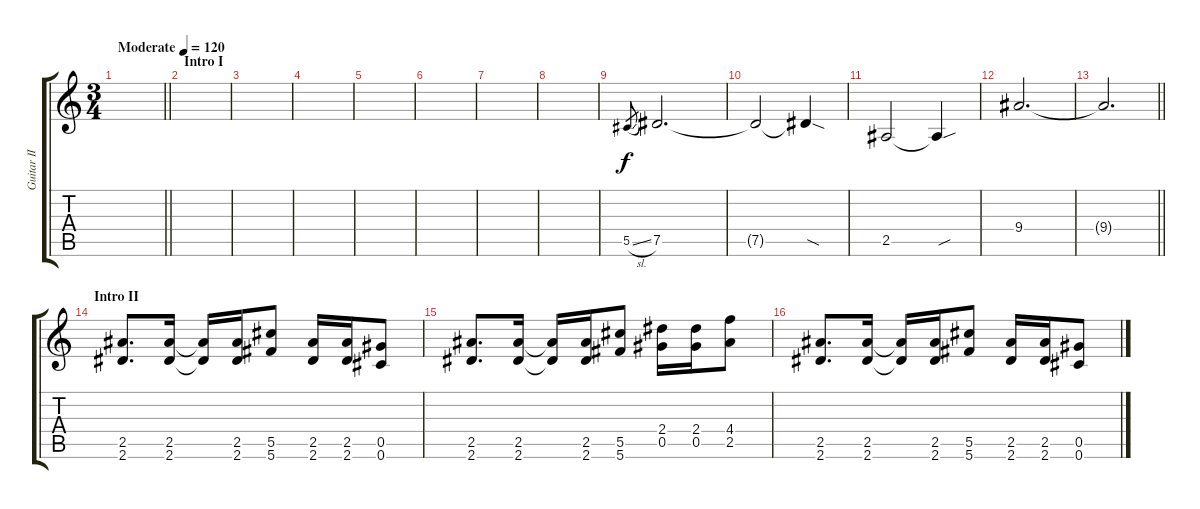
\track ("Guitar II" "Guitar II") {instrument overdrivenguitar}
\staff {score tabs}
\tuning (Eb4 Bb3 Gb3 Db3 Ab2 Db2) {hide}
\ts (3 4)
\tempo (120 "Moderate")
\clef g2
\barLineRight lightlight
\ks c
|
\section ("" "Intro I")
|
|
|
|
|
|
|
5.5{sl}.8{gr} 7.5.2{d} |
7.5{t}.2 7.5{sod t}.4 |
2.5.2 2.5{sou t}.4 |
9.4.2{d} |
\barLineRight lightlight
9.4{t}.2{d} |
\section ("" "Intro II")
(2.5 2.6).8{d ot 8vb instrument overdrivenguitar} (2.5 2.6).16{ot 8vb} (2.5{t} 2.6{t}).16{ot 8vb} (2.5 2.6).16{ot 8vb} (5.5 5.6).8{ot 8vb} (2.5 2.6).16{ot 8vb} (2.5 2.6).16{ot 8vb} (0.5 0.6).8{ot 8vb} |
(2.5 2.6).8{d ot 8vb} (2.5 2.6).16{ot 8vb} (2.5{t} 2.6{t}).16{ot 8vb} (2.5 2.6).16{ot 8vb} (5.5 5.6).8{ot 8vb} (2.4 0.5).16{ot 8vb} (2.4 0.5).16{ot 8vb} (4.4 2.5).8{ot 8vb} |
(2.5 2.6).8{d ot 8vb instrument overdrivenguitar} (2.5 2.6).16{ot 8vb} (2.5{t} 2.6{t}).16{ot 8vb} (2.5 2.6).16{ot 8vb} (5.5 5.6).8{ot 8vb} (2.5 2.6).16{ot 8vb} (2.5 2.6).16{ot 8vb} (0.5 0.6).8{ot 8vb}
